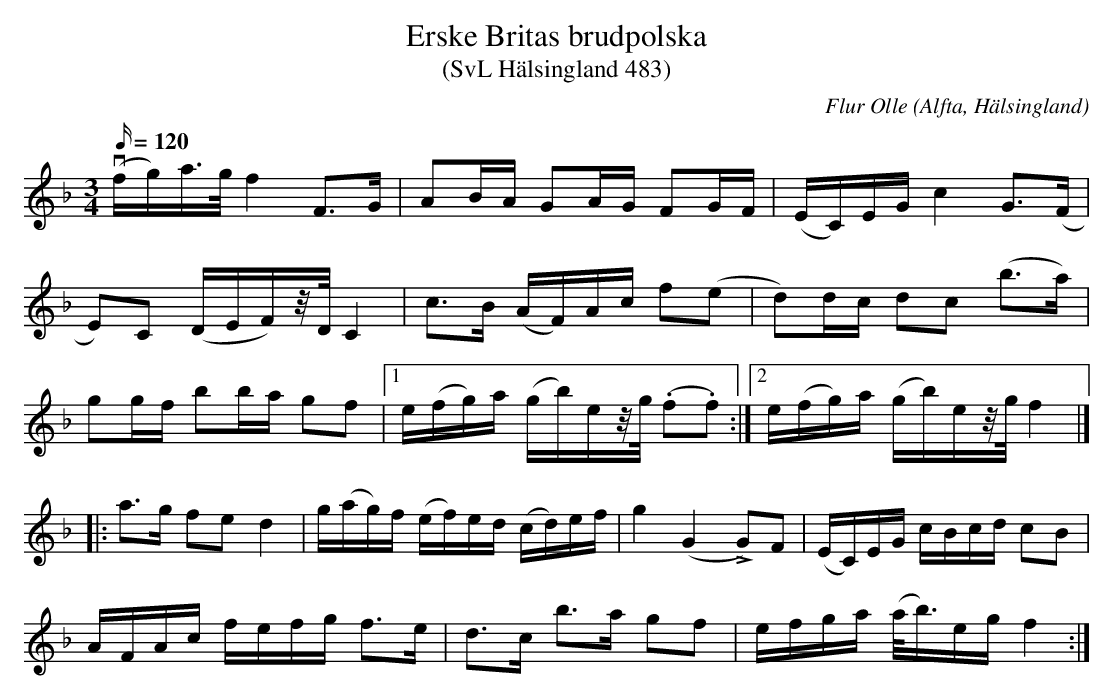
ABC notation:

X:1
T:Erske Britas brudpolska
T:(SvL Hälsingland 483)
C:Flur Olle
O:Alfta, Hälsingland
L:1/16
M:3/4
K:F
Q:120
V:1
v(fg)a>g f4 F3G | A2BA G2AG F2GF | (EC)EG c4 G3(F |
E2)C2 (DEF)z/D/ C4 | c3B (AF)Ac f2(e2 | d2)dc d2c2 (b3a) |
g2gf b2ba g2f2 |1 e(fg)a (gb)ez/g/ (.f2.f2) :|2 e(fg)a (gb)ez/g/ f4 |]
|: a3g f2e2 d4 | g(ag)f (ef)ed (cd)ef | g4 (G4 !>!G2)F2 | (EC)EG cBcd c2B2 |
AFAc fefg f3e | d3c b3a g2f2 | efga (a<b)eg f4 :|
